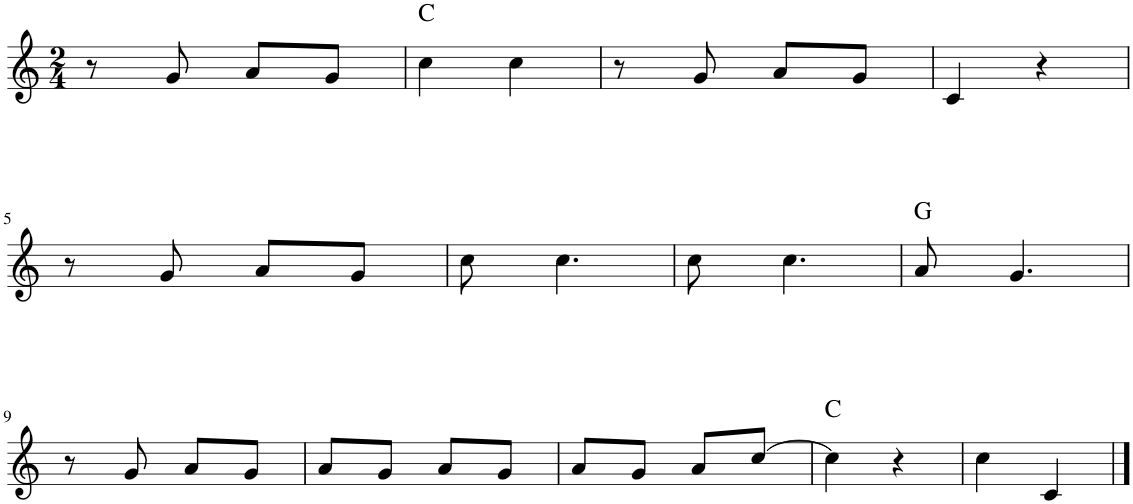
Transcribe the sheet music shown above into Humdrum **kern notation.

**kern	**harte
*part1	*part1
*staff1	*
*I"Piano	*
*I'Pno	*
*clefG2	*
*k[]	*
*M2/4	*
=1	=1
8r	.
8g/	.
8a/L	.
8g/J	.
=2	=2
4cc\	C:maj
4cc\	.
=3	=3
8r	.
8g/	.
8a/L	.
8g/J	.
=4	=4
4c/	.
4r	.
!!LO:LB:g=z
=5	=5
8r	.
8g/	.
8a/L	.
8g/J	.
=6	=6
8cc\	.
4.cc\	.
=7	=7
8cc\	.
4.cc\	.
=8	=8
8a/	G:maj
4.g/	.
!!LO:LB:g=z
=9	=9
8r	.
8g/	.
8a/L	.
8g/J	.
=10	=10
8a/L	.
8g/J	.
8a/L	.
8g/J	.
=11	=11
8a/L	.
8g/J	.
8a/L	.
[8cc/J	.
=12	=12
4cc\]	C:maj
4r	.
=13	=13
4cc\	.
4c/	.
==	==
*-	*-
